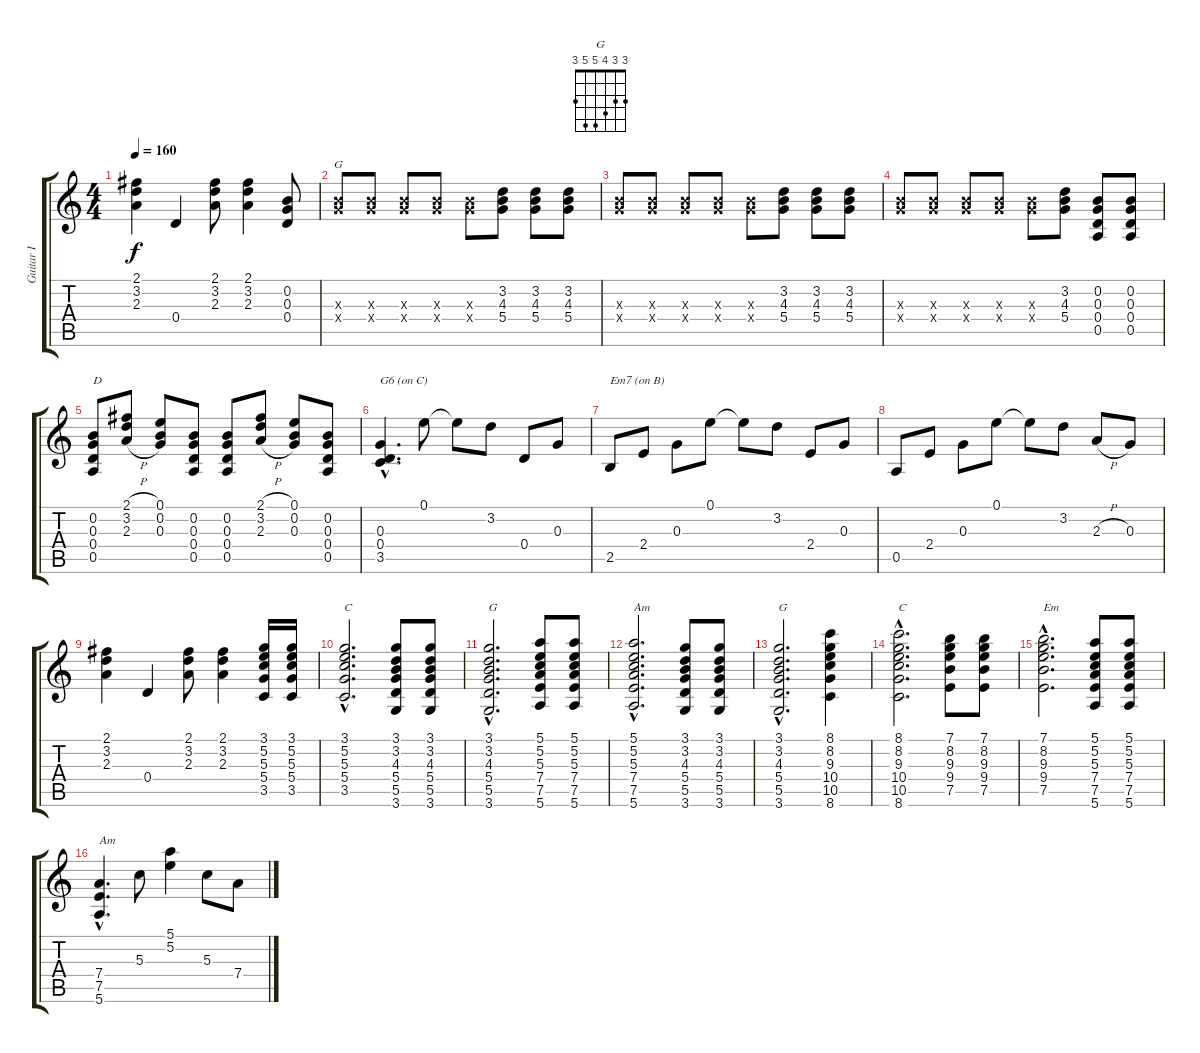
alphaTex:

\track ("Guitar I" "Guitar I") {instrument distortionguitar}
\staff {score tabs}
\tuning (E4 B3 G3 D3 A2 E2) {hide}
\chord ("G" 3 3 4 5 5 3)
\ts (4 4)
\tempo 160
\clef g2
\ks c
(2.1 3.2 2.3).4{dy f} 0.4.4 (2.1 3.2 2.3).8 (2.1 3.2 2.3).4 (0.2 0.3 0.4).8 |
(4.3{x} 5.4{x}).8{ch "G"} (4.3{x} 5.4{x}).8 (4.3{x} 5.4{x}).8 (4.3{x} 5.4{x}).8 (4.3{x} 5.4{x}).8 (3.2 4.3 5.4).8 (3.2 4.3 5.4).8 (3.2 4.3 5.4).8 |
(4.3{x} 5.4{x}).8 (4.3{x} 5.4{x}).8 (4.3{x} 5.4{x}).8 (4.3{x} 5.4{x}).8 (4.3{x} 5.4{x}).8 (3.2 4.3 5.4).8 (3.2 4.3 5.4).8 (3.2 4.3 5.4).8 |
(4.3{x} 5.4{x}).8 (4.3{x} 5.4{x}).8 (4.3{x} 5.4{x}).8 (4.3{x} 5.4{x}).8 (4.3{x} 5.4{x}).8 (3.2 4.3 5.4).8 (0.2 0.3 0.4 0.5).8 (0.2 0.3 0.4 0.5).8 |
(0.2 0.3 0.4 0.5).8{txt "D"} (2.1{h} 3.2{h} 2.3{h}).8 (0.1 0.2 0.3).8 (0.2 0.3 0.4 0.5).8 (0.2 0.3 0.4 0.5).8 (2.1{h} 3.2{h} 2.3{h}).8 (0.1 0.2 0.3).8 (0.2 0.3 0.4 0.5).8 |
(0.3{hac} 0.4{hac} 3.5{hac}).4{d txt "G6 (on C)"} 0.1.8 0.1{t}.8 3.2.8 0.4.8 0.3.8 |
2.5.8{txt "Em7 (on B)"} 2.4.8 0.3.8 0.1.8 0.1{t}.8 3.2.8 2.4.8 0.3.8 |
0.5.8 2.4.8 0.3.8 0.1.8 0.1{t}.8 3.2.8 2.3{h}.8 0.3.8 |
(2.1 3.2 2.3).4 0.4.4 (2.1 3.2 2.3).8 (2.1 3.2 2.3).4 (3.1 5.2 5.3 5.4 3.5).16 (3.1 5.2 5.3 5.4 3.5).16 |
(3.1{hac} 5.2{hac} 5.3{hac} 5.4{hac} 3.5{hac}).2{d txt "C"} (3.1 3.2 4.3 5.4 5.5 3.6).8 (3.1 3.2 4.3 5.4 5.5 3.6).8 |
(3.1{hac} 3.2{hac} 4.3{hac} 5.4{hac} 5.5{hac} 3.6{hac}).2{d txt "G"} (5.1 5.2 5.3 7.4 7.5 5.6).8 (5.1 5.2 5.3 7.4 7.5 5.6).8 |
(5.1{hac} 5.2{hac} 5.3{hac} 7.4{hac} 7.5{hac} 5.6{hac}).2{d txt "Am"} (3.1 3.2 4.3 5.4 5.5 3.6).8 (3.1 3.2 4.3 5.4 5.5 3.6).8 |
(3.1{hac} 3.2{hac} 4.3{hac} 5.4{hac} 5.5{hac} 3.6{hac}).2{d txt "G"} (8.1 8.2 9.3 10.4 10.5 8.6).4 |
(8.1{hac} 8.2{hac} 9.3{hac} 10.4{hac} 10.5{hac} 8.6{hac}).2{d txt "C"} (7.1 8.2 9.3 9.4 7.5).8 (7.1 8.2 9.3 9.4 7.5).8 |
(7.1{hac} 8.2{hac} 9.3{hac} 9.4{hac} 7.5{hac}).2{d txt "Em"} (5.1 5.2 5.3 7.4 7.5 5.6).8 (5.1 5.2 5.3 7.4 7.5 5.6).8 |
(7.4{hac} 7.5{hac} 5.6{hac}).4{d txt "Am"} 5.3.8 (5.1 5.2).4 5.3.8 7.4.8
